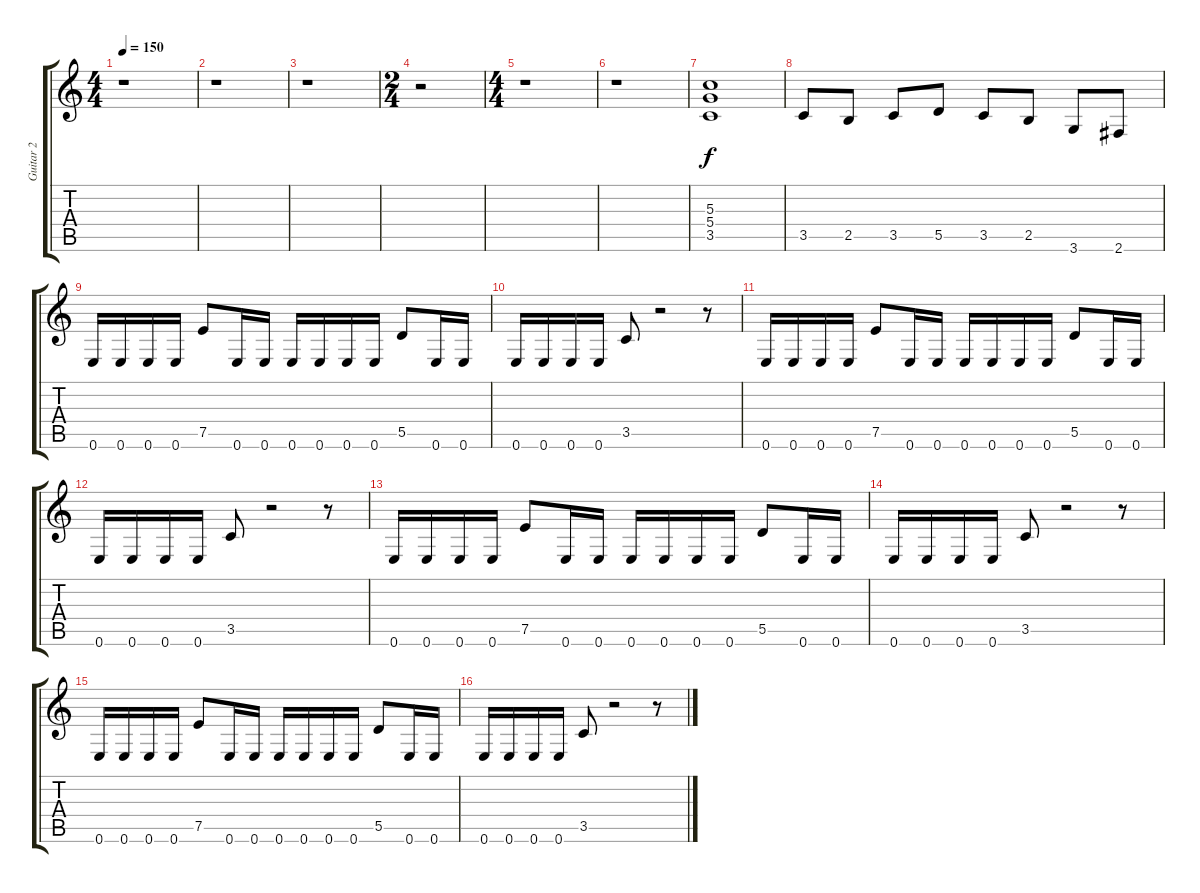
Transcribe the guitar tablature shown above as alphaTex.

\track ("Guitar 2" "Guitar 2") {instrument overdrivenguitar}
\staff {score tabs}
\tuning (E4 B3 G3 D3 A2 E2) {hide}
\ts (4 4)
\tempo 150
\clef g2
\ks c
r.1{dy f} |
r.1 |
r.1 |
\ts (2 4)
r.2 |
\ts (4 4)
r.1 |
r.1 |
(5.3 5.4 3.5).1 |
3.5.8 2.5.8 3.5.8 5.5.8 3.5.8 2.5.8 3.6.8 2.6.8 |
0.6.16 0.6.16 0.6.16 0.6.16 7.5.8 0.6.16 0.6.16 0.6.16 0.6.16 0.6.16 0.6.16 5.5.8 0.6.16 0.6.16 |
0.6.16 0.6.16 0.6.16 0.6.16 3.5.8 r.2 r.8 |
0.6.16 0.6.16 0.6.16 0.6.16 7.5.8 0.6.16 0.6.16 0.6.16 0.6.16 0.6.16 0.6.16 5.5.8 0.6.16 0.6.16 |
0.6.16 0.6.16 0.6.16 0.6.16 3.5.8 r.2 r.8 |
0.6.16 0.6.16 0.6.16 0.6.16 7.5.8 0.6.16 0.6.16 0.6.16 0.6.16 0.6.16 0.6.16 5.5.8 0.6.16 0.6.16 |
0.6.16 0.6.16 0.6.16 0.6.16 3.5.8 r.2 r.8 |
0.6.16 0.6.16 0.6.16 0.6.16 7.5.8 0.6.16 0.6.16 0.6.16 0.6.16 0.6.16 0.6.16 5.5.8 0.6.16 0.6.16 |
0.6.16 0.6.16 0.6.16 0.6.16 3.5.8 r.2 r.8
